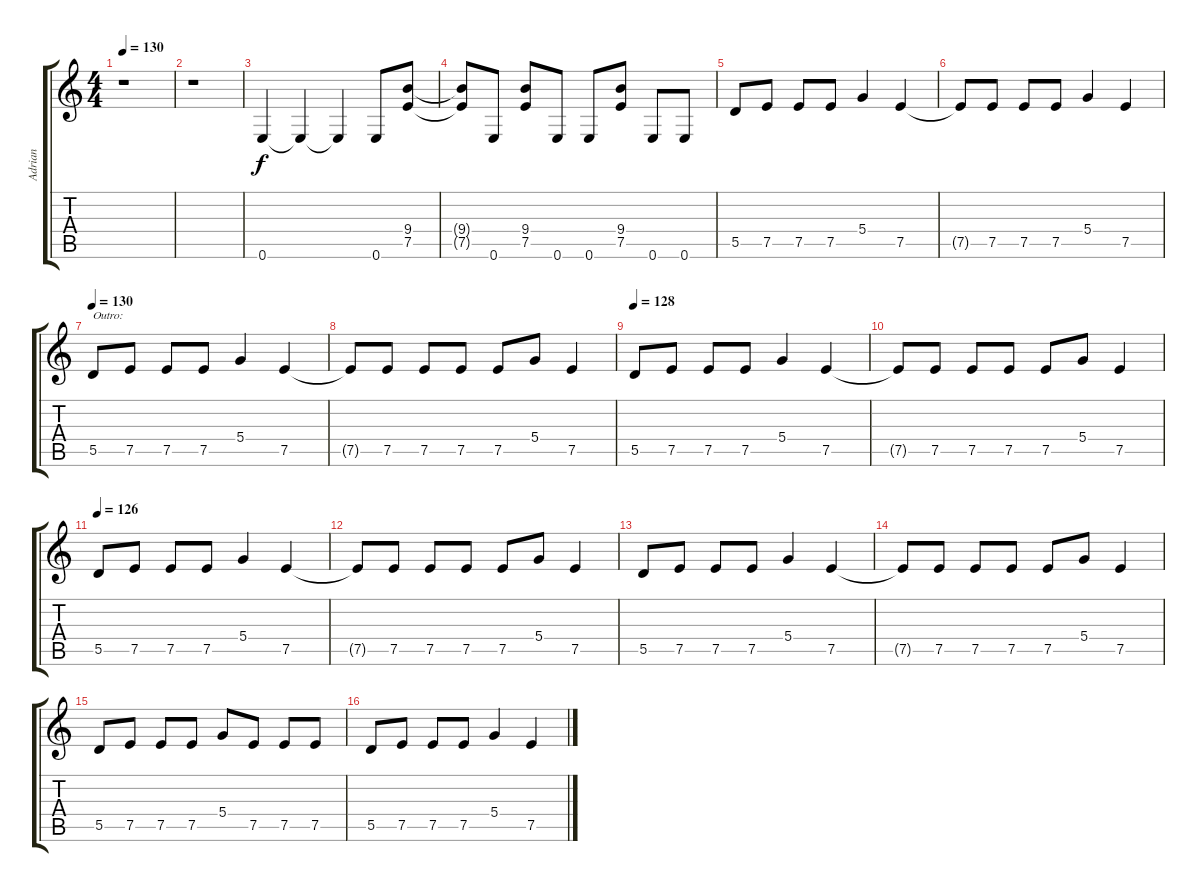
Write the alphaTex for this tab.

\track ("Adrian" "Adrian") {instrument distortionguitar}
\staff {score tabs}
\tuning (E4 B3 G3 D3 A2 E2) {hide}
\ts (4 4)
\tempo 130
\clef g2
\ks c
r.1{dy f} |
r.1 |
0.6.4{volume 10 instrument distortionguitar} 0.6{t}.4 0.6{t}.4 0.6.8 (9.4 7.5).8 |
(9.4{t} 7.5{t}).8 0.6.8 (9.4 7.5).8 0.6.8 0.6.8 (9.4 7.5).8 0.6.8 0.6.8 |
5.5.8 7.5.8 7.5.8 7.5.8 5.4.4 7.5.4 |
7.5{t}.8 7.5.8 7.5.8 7.5.8 5.4.4 7.5.4 |
\tempo 130
5.5.8{txt "Outro:"} 7.5.8 7.5.8 7.5.8 5.4.4 7.5.4 |
7.5{t}.8 7.5.8 7.5.8 7.5.8 7.5.8 5.4.8 7.5.4 |
\tempo 128
5.5.8 7.5.8 7.5.8 7.5.8 5.4.4 7.5.4 |
7.5{t}.8 7.5.8 7.5.8 7.5.8 7.5.8 5.4.8 7.5.4 |
\tempo 126
5.5.8 7.5.8 7.5.8 7.5.8 5.4.4 7.5.4 |
7.5{t}.8 7.5.8 7.5.8 7.5.8 7.5.8 5.4.8 7.5.4 |
5.5.8 7.5.8 7.5.8 7.5.8 5.4.4 7.5.4 |
7.5{t}.8 7.5.8 7.5.8 7.5.8 7.5.8 5.4.8 7.5.4 |
5.5.8 7.5.8 7.5.8 7.5.8 5.4.8 7.5.8 7.5.8 7.5.8 |
5.5.8 7.5.8 7.5.8 7.5.8 5.4.4 7.5.4
